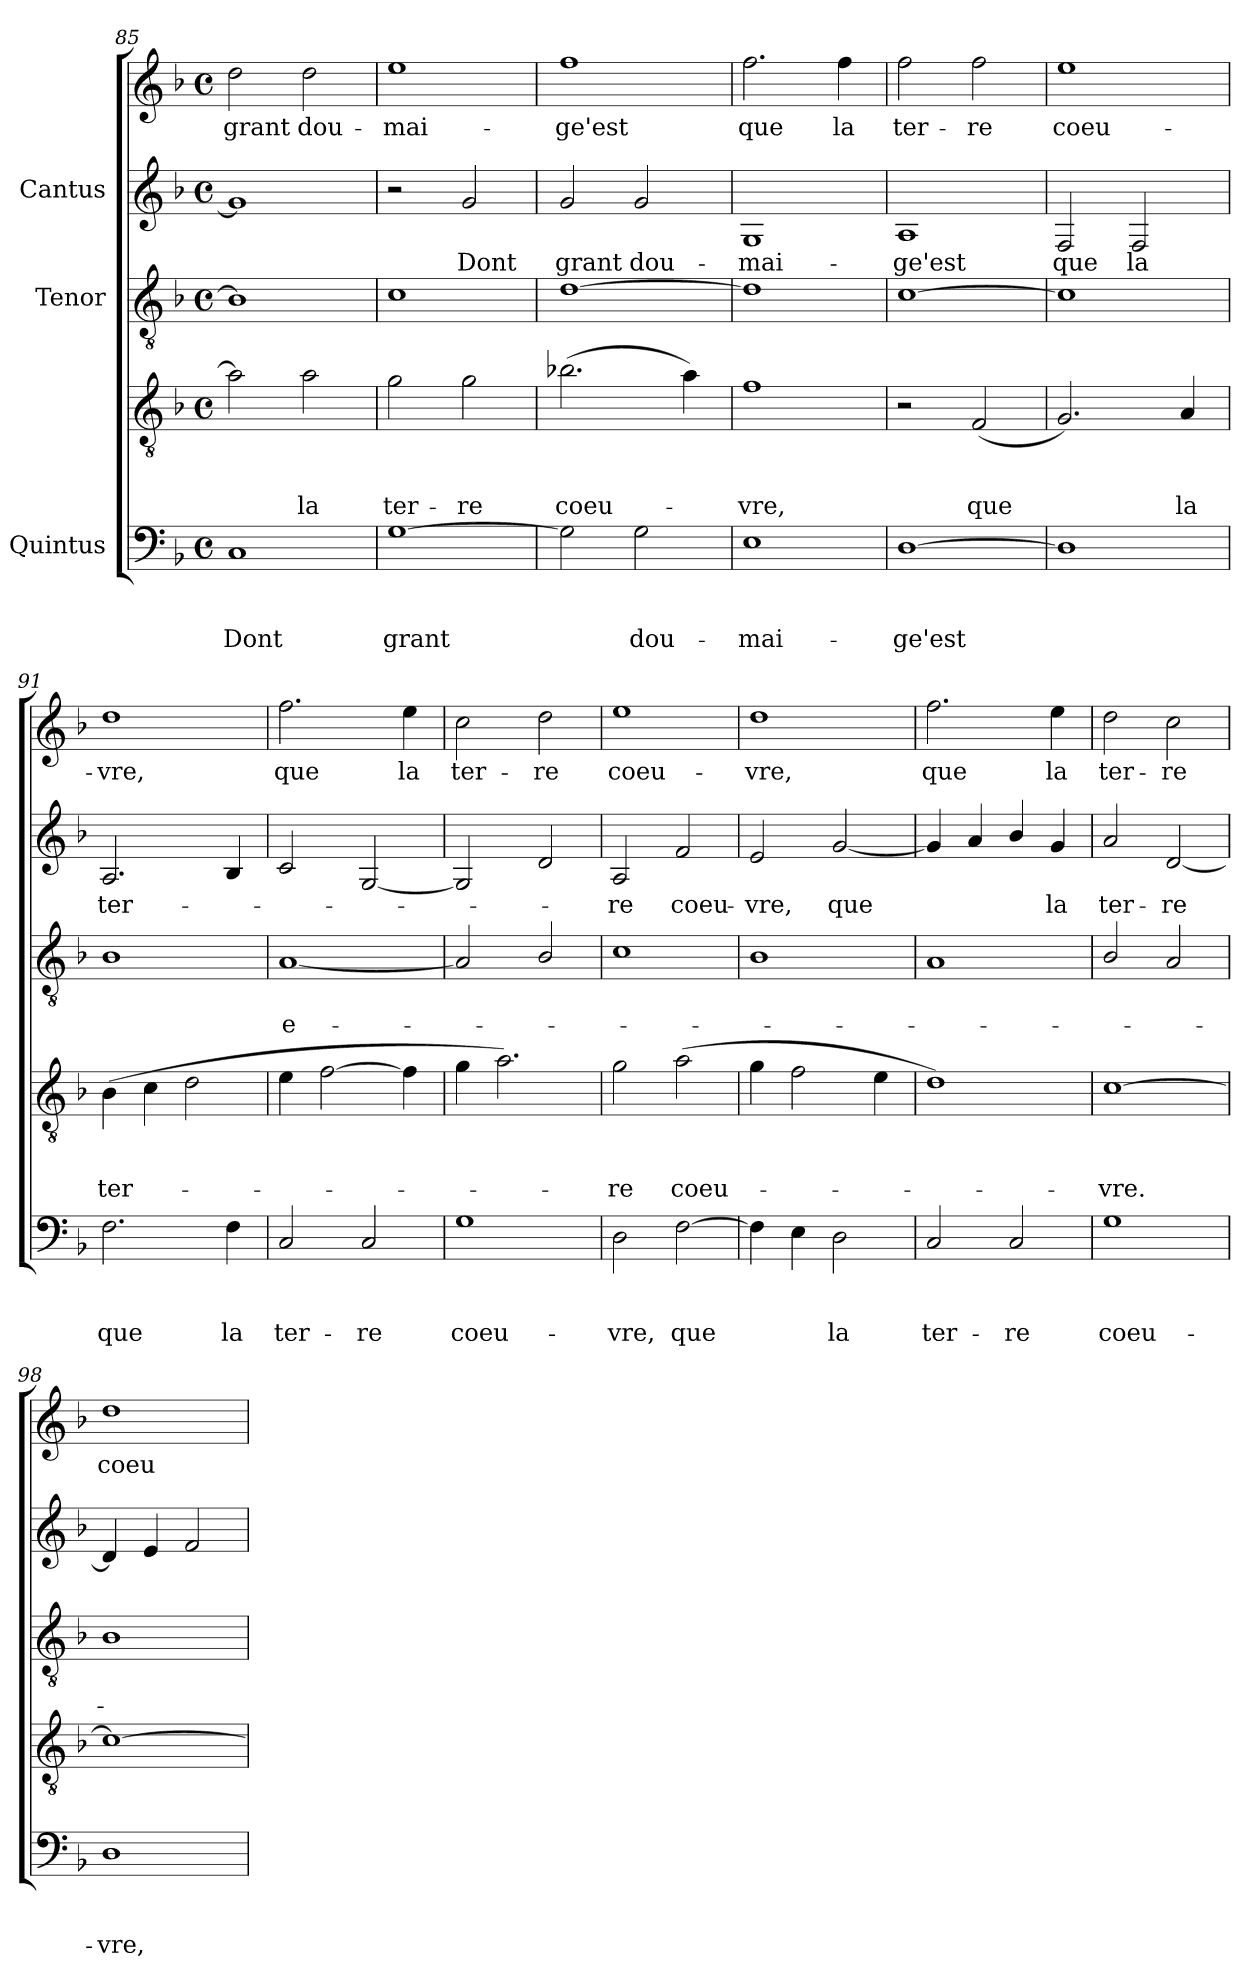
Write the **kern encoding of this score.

**kern	**text	**text	**text	**kern	**text	**text	**text	**kern	**text	**text	**kern	**text	**kern	**text
*part3	*part3	*part3	*part3	*part3	*part3	*part3	*part3	*part2	*part2	*part2	*part1	*part1	*part1	*part1
*staff5	*staff5	*staff5	*staff5	*staff4	*staff4	*staff4	*staff4	*staff3	*staff3	*staff3	*staff2	*staff2	*staff1	*staff1
*I"Quintus	*	*	*	*	*	*	*	*I"Tenor	*	*	*I"Cantus	*	*	*
*clefF4	*	*	*	*clefGv2	*	*	*	*clefGv2	*	*	*clefG2	*	*clefG2	*
*k[b-]	*	*	*	*k[b-]	*	*	*	*k[b-]	*	*	*k[b-]	*	*k[b-]	*
*F:	*	*	*	*F:	*	*	*	*F:	*	*	*F:	*	*F:	*
*M4/4	*	*	*	*M4/4	*	*	*	*M4/4	*	*	*M4/4	*	*M4/4	*
*met(c)	*	*	*	*met(c)	*	*	*	*met(c)	*	*	*met(c)	*	*met(c)	*
=85	=85	=85	=85	=85	=85	=85	=85	=85	=85	=85	=85	=85	=85	=85
!	!	!	!LO:LY:b	!	!	!	!	!	!	!	!	!	!	!LO:LY:b
1C	.	.	Dont	2a\]	.	.	.	1B-]	.	.	1g]	.	2dd\	grant
!	!	!	!	!	!	!	!LO:LY:b	!	!	!	!	!	!	!LO:LY:b
.	.	.	.	2a\	.	.	la	.	.	.	.	.	2dd\	dou-
=86	=86	=86	=86	=86	=86	=86	=86	=86	=86	=86	=86	=86	=86	=86
!	!	!	!LO:LY:b	!	!	!	!LO:LY:b	!	!	!	!	!	!	!LO:LY:b
[>1G	.	.	grant	2g\	.	.	ter-	1c	.	.	2r	.	1ee	-mai-
!	!	!	!	!	!	!	!LO:LY:b	!	!	!	!	!LO:LY:b	!	!
.	.	.	.	2g\	.	.	-re	.	.	.	2g/	-Dont	.	.
=87	=87	=87	=87	=87	=87	=87	=87	=87	=87	=87	=87	=87	=87	=87
!	!	!	!	!	!	!	!LO:LY:b	!	!	!	!	!LO:LY:b	!	!LO:LY:b
2G\]	.	.	.	(>2.b-X\	.	.	coeu-	[>1d	.	.	2g/	grant	1ff	ge'est
!	!	!	!LO:LY:b	!	!	!	!	!	!	!	!	!LO:LY:b	!	!
2G\	.	.	-dou-	.	.	.	.	.	.	.	2g/	dou-	.	.
.	.	.	.	4a\)	.	.	.	.	.	.	.	.	.	.
=88	=88	=88	=88	=88	=88	=88	=88	=88	=88	=88	=88	=88	=88	=88
!	!	!	!LO:LY:b	!	!	!	!LO:LY:b	!	!	!	!	!LO:LY:b	!	!LO:LY:b
1E	.	.	mai-	1f	.	.	-vre,	1d]	.	.	1G	mai-	2.ff\	-que
!	!	!	!	!	!	!	!	!	!	!	!	!	!	!LO:LY:b
.	.	.	.	.	.	.	.	.	.	.	.	.	4ff\	la
!!LO:LB:g=z
=89	=89	=89	=89	=89	=89	=89	=89	=89	=89	=89	=89	=89	=89	=89
!	!	!	!LO:LY:b	!	!	!	!	!	!	!	!	!LO:LY:b	!	!LO:LY:b
[>1D	.	.	ge'est	2r	.	.	.	[>1c	.	.	1A	ge'est	2ff\	-ter-
!	!	!	!	!	!	!	!LO:LY:b	!	!	!	!	!	!	!LO:LY:b
.	.	.	.	(<2F/	.	.	-que	.	.	.	.	.	2ff\	-re
=90	=90	=90	=90	=90	=90	=90	=90	=90	=90	=90	=90	=90	=90	=90
!	!	!	!	!	!	!	!	!	!	!	!	!LO:LY:b	!	!LO:LY:b
1D]	.	.	.	2.G/)	.	.	.	1c]	.	.	2F/	-que	1ee	coeu-
!	!	!	!	!	!	!	!	!	!	!	!	!LO:LY:b	!	!
.	.	.	.	.	.	.	.	.	.	.	2F/	la	.	.
!	!	!	!	!	!	!	!LO:LY:b	!	!	!	!	!	!	!
.	.	.	.	4A/	.	.	la	.	.	.	.	.	.	.
!!LO:PB:g=z
=91	=91	=91	=91	=91	=91	=91	=91	=91	=91	=91	=91	=91	=91	=91
!	!	!	!LO:LY:b	!	!	!	!LO:LY:b	!	!	!	!	!LO:LY:b	!	!LO:LY:b
2.F\	.	.	-que	(>4B-\	.	.	ter-	1B-	.	.	2.A/	ter-	1dd	vre,
.	.	.	.	4c\	.	.	.	.	.	.	.	.	.	.
.	.	.	.	2d\	.	.	.	.	.	.	.	.	.	.
!	!	!	!LO:LY:b	!	!	!	!	!	!	!	!	!	!	!
4F\	.	.	la	.	.	.	.	.	.	.	4B-/	.	.	.
!!LO:LB:g=z
=92	=92	=92	=92	=92	=92	=92	=92	=92	=92	=92	=92	=92	=92	=92
!	!	!	!LO:LY:b	!	!	!	!	!	!	!LO:LY:b	!	!	!	!LO:LY:b
2C/	.	.	ter-	4e\	.	.	.	[<1A	.	e-	2c/	.	2.ff\	-que
.	.	.	.	[>2f\	.	.	.	.	.	.	.	.	.	.
!	!	!	!LO:LY:b	!	!	!	!	!	!	!	!	!	!	!
2C/	.	.	-re	.	.	.	.	.	.	.	[<2G/	.	.	.
!	!	!	!	!	!	!	!	!	!	!	!	!	!	!LO:LY:b
.	.	.	.	4f\]	.	.	.	.	.	.	.	.	4ee\	la
!!LO:LB:g=z
=93	=93	=93	=93	=93	=93	=93	=93	=93	=93	=93	=93	=93	=93	=93
!	!	!	!LO:LY:b	!	!	!	!	!	!	!	!	!	!	!LO:LY:b
1G	.	.	coeu-	4g\	.	.	.	2A/]	.	.	2G/]	.	2cc\	ter-
.	.	.	.	2.a\)	.	.	.	.	.	.	.	.	.	.
!	!	!	!	!	!	!	!	!	!	!	!	!	!	!LO:LY:b
.	.	.	.	.	.	.	.	2B-/	.	.	2d/	.	2dd\	-re
!!LO:PB:g=z
=94	=94	=94	=94	=94	=94	=94	=94	=94	=94	=94	=94	=94	=94	=94
!	!	!	!LO:LY:b	!	!	!	!LO:LY:b	!	!	!	!	!LO:LY:b	!	!LO:LY:b
2D\	.	.	-vre,	2g\	.	.	-re	1c	.	.	2A/	-re	1ee	coeu-
!	!	!	!LO:LY:b	!	!	!	!LO:LY:b	!	!	!	!	!LO:LY:b	!	!
[>2F\	.	.	que	(>2a\	.	.	coeu-	.	.	.	2f/	coeu-	.	.
!!LO:LB:g=z
=95	=95	=95	=95	=95	=95	=95	=95	=95	=95	=95	=95	=95	=95	=95
!	!	!	!	!	!	!	!	!	!	!	!	!LO:LY:b	!	!LO:LY:b
4F\]	.	.	.	4g\	.	.	.	1B-	.	.	2e/	vre,	1dd	-vre,
4E\	.	.	.	2f\	.	.	.	.	.	.	.	.	.	.
!	!	!	!LO:LY:b	!	!	!	!	!	!	!	!	!LO:LY:b	!	!
2D\	.	.	la	.	.	.	.	.	.	.	[<2g/	que	.	.
.	.	.	.	4e\	.	.	.	.	.	.	.	.	.	.
!!LO:LB:g=z
=96	=96	=96	=96	=96	=96	=96	=96	=96	=96	=96	=96	=96	=96	=96
!	!	!	!LO:LY:b	!	!	!	!	!	!	!	!	!	!	!LO:LY:b
2C/	.	.	ter-	1d)	.	.	.	1A	.	.	4g/]	.	2.ff\	que
.	.	.	.	.	.	.	.	.	.	.	4a/	.	.	.
!	!	!	!LO:LY:b	!	!	!	!	!	!	!	!	!	!	!
2C/	.	.	-re	.	.	.	.	.	.	.	4b-/	.	.	.
!	!	!	!	!	!	!	!	!	!	!	!	!LO:LY:b	!	!LO:LY:b
.	.	.	.	.	.	.	.	.	.	.	4g/	la	4ee\	la
!!LO:PB:g=z
=97	=97	=97	=97	=97	=97	=97	=97	=97	=97	=97	=97	=97	=97	=97
!	!	!	!LO:LY:b	!	!	!	!LO:LY:b	!	!	!	!	!LO:LY:b	!	!LO:LY:b
1G	.	.	coeu-	[>1c	.	.	vre.	2B-/	.	.	2a/	ter-	2dd\	ter-
!	!	!	!	!	!	!	!	!	!	!	!	!LO:LY:b	!	!LO:LY:b
.	.	.	.	.	.	.	.	2A/	.	.	[<2d/	-re	2cc\	-re
!!LO:LB:g=z
=98	=98	=98	=98	=98	=98	=98	=98	=98	=98	=98	=98	=98	=98	=98
!	!	!	!LO:LY:b	!	!	!	!	!	!	!	!	!	!	!LO:LY:b
1D	.	.	-vre,	1c_	.	.	.	1B-	.	.	4d/]	.	1dd	coeu-
.	.	.	.	.	.	.	.	.	.	.	4e/	.	.	.
.	.	.	.	.	.	.	.	.	.	.	2f/	.	.	.
=	=	=	=	=	=	=	=	=	=	=	=	=	=	=
*-	*-	*-	*-	*-	*-	*-	*-	*-	*-	*-	*-	*-	*-	*-
